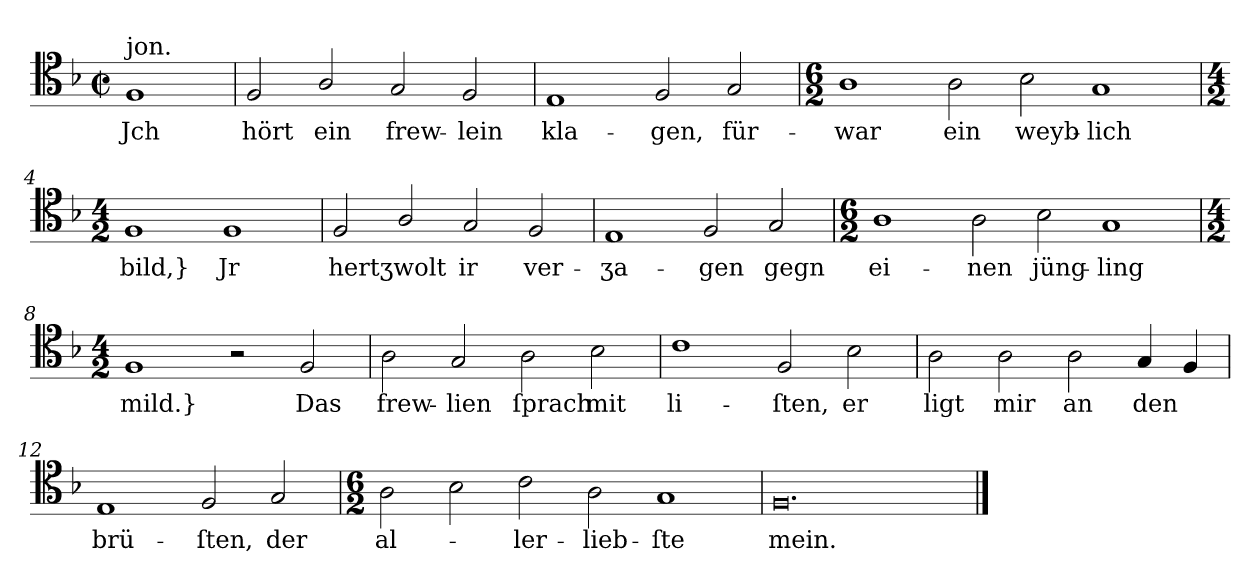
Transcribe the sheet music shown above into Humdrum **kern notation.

**kern	**text
*part1	*part1
*staff1	*staff1
*clefC4	*
*k[b-]	*
*F:ion	*
*M4/2	*
*met(c|)	*
=	=
!LO:TX:a:t=jon.	!
1F	Jch
=1	=1
2F	hört
2A/	ein
2G	frew-
2F	-lein
=2	=2
1E	kla-
2F	-gen,
2G	für-
=3	=3
*M6/2	*
1A	-war
2A	ein
2B-	weyb-
1G	-lich
=4	=4
*M4/2	*
1F	bild,}
1F	Jr
=5	=5
2F	hertʒ
2A/	wolt
2G	ir
2F	ver-
=6	=6
1E	-ʒa-
2F	-gen
2G	gegn
=7	=7
*M6/2	*
1A	ei-
2A	-nen
2B-	jüng-
1G	-ling
=8	=8
*M4/2	*
1F	mild.}
2r	.
2F	Das
=9	=9
2A	frew-
2G	-lien
2A	ſprach
2B-	mit
=10	=10
1c	li-
2F	-ſten,
2B-	er
=11	=11
2A	ligt
2A	mir
2A	an
4G	den
4F	.
=12	=12
1E	brü-
2F	-ſten,
2G	der
=13	=13
*M6/2	*
2A	al-
2B-	.
2c	-ler-
2A	-lieb-
1G	-ſte
=14	=14
0.F/	mein.
==	==
*-	*-
